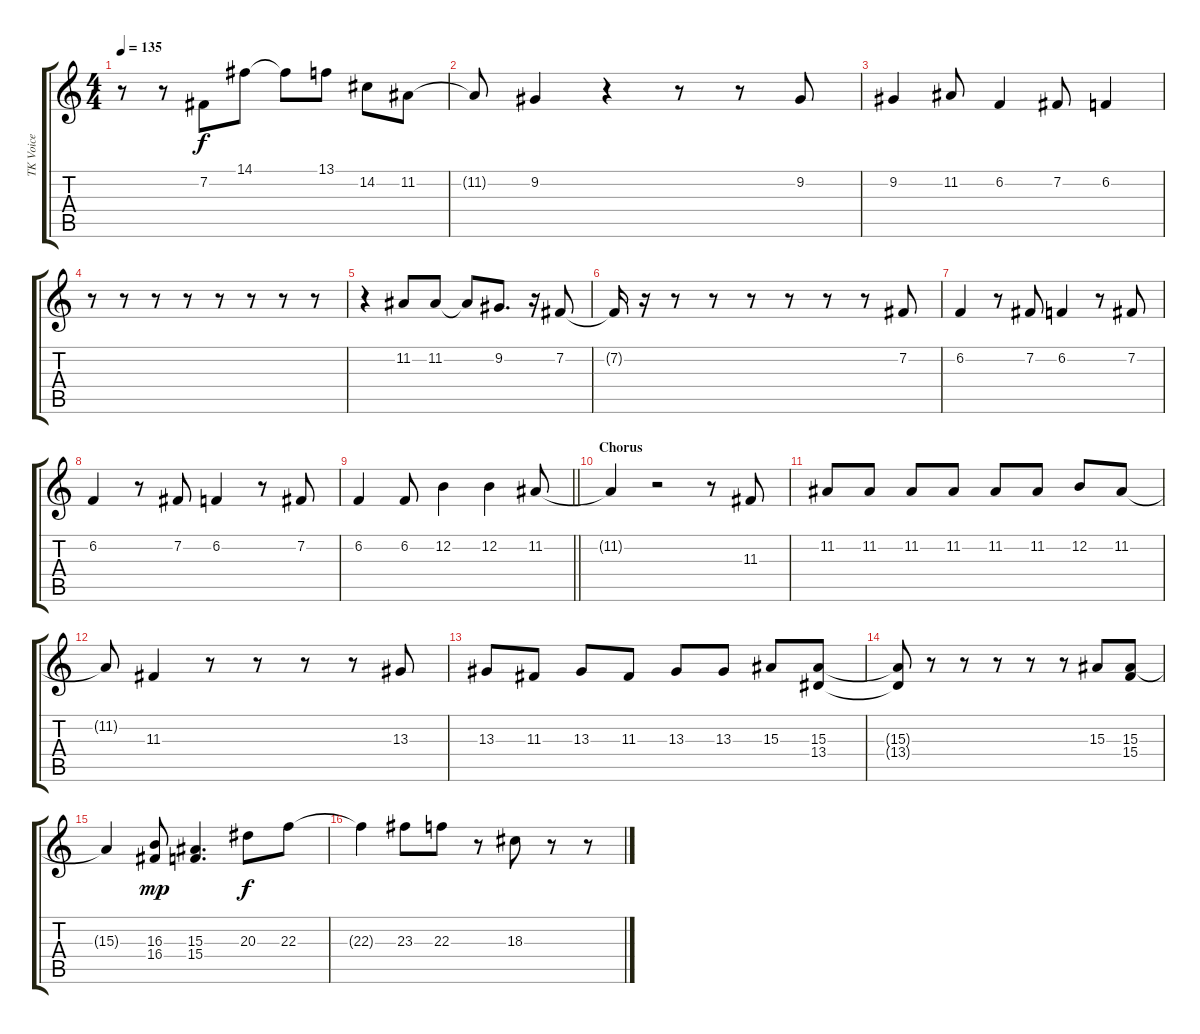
\track ("TK Voice" "TK Voice") {instrument synthvoice}
\staff {score tabs}
\tuning (E4 B3 G3 D3 A2 E2) {hide}
\ts (4 4)
\tempo 135
\clef g2
\ks c
r.8{dy f} r.8 7.2.8 14.1.8 14.1{t}.8 13.1.8 14.2.8 11.2.8 |
11.2{t}.8 9.2.4 r.4 r.8 r.8 9.2.8 |
9.2.4 11.2.8 6.2.4 7.2.8 6.2.4 |
r.8 r.8 r.8 r.8 r.8 r.8 r.8 r.8 |
r.4 11.2.8 11.2.8 11.2{t}.8 9.2.8{d} r.16 7.2.8 |
7.2{t}.16 r.16 r.8 r.8 r.8 r.8 r.8 r.8 7.2.8 |
6.2.4 r.8 7.2.8 6.2.4 r.8 7.2.8 |
6.2.4 r.8 7.2.8 6.2.4 r.8 7.2.8 |
\barLineRight lightlight
6.2.4 6.2.8 12.2.4 12.2.4 11.2.8 |
\section ("" "Chorus")
11.2{t}.4 r.2 r.8 11.3.8 |
11.2.8 11.2.8 11.2.8 11.2.8 11.2.8 11.2.8 12.2.8 11.2.8 |
11.2{t}.8 11.3.4 r.8 r.8 r.8 r.8 13.3.8 |
13.3.8 11.3.8 13.3.8 11.3.8 13.3.8 13.3.8 15.3.8 (15.3 13.4).8 |
(15.3{t} 13.4{t}).8 r.8 r.8 r.8 r.8 r.8 15.3.8 (15.3 15.4).8 |
15.3{t}.4 (16.3 16.4).8{dy mp} (15.3 15.4).4{d} 20.3.8{dy f} 22.3.8 |
22.3{t}.4 23.3.8 22.3.8 r.8 18.3.8 r.8 r.8
